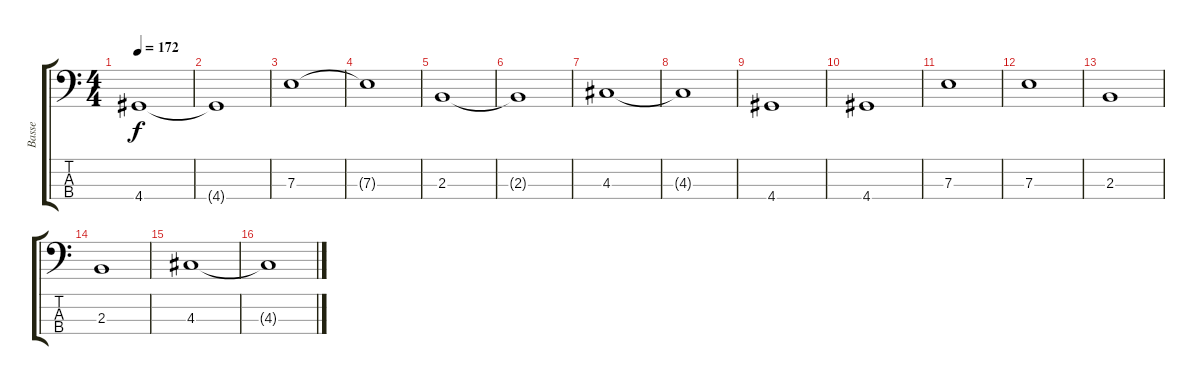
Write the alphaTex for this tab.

\track ("Basse" "Basse") {instrument electricbasspick}
\staff {score tabs}
\tuning (G2 D2 A1 E1) {hide}
\ts (4 4)
\tempo 172
\clef f4
\ks c
4.4.1{dy f instrument electricbasspick} |
4.4{t}.1 |
7.3.1 |
7.3{t}.1 |
2.3.1 |
2.3{t}.1 |
4.3.1 |
4.3{t}.1 |
4.4.1 |
4.4.1 |
7.3.1 |
7.3.1 |
2.3.1 |
2.3.1 |
4.3.1 |
4.3{t}.1
